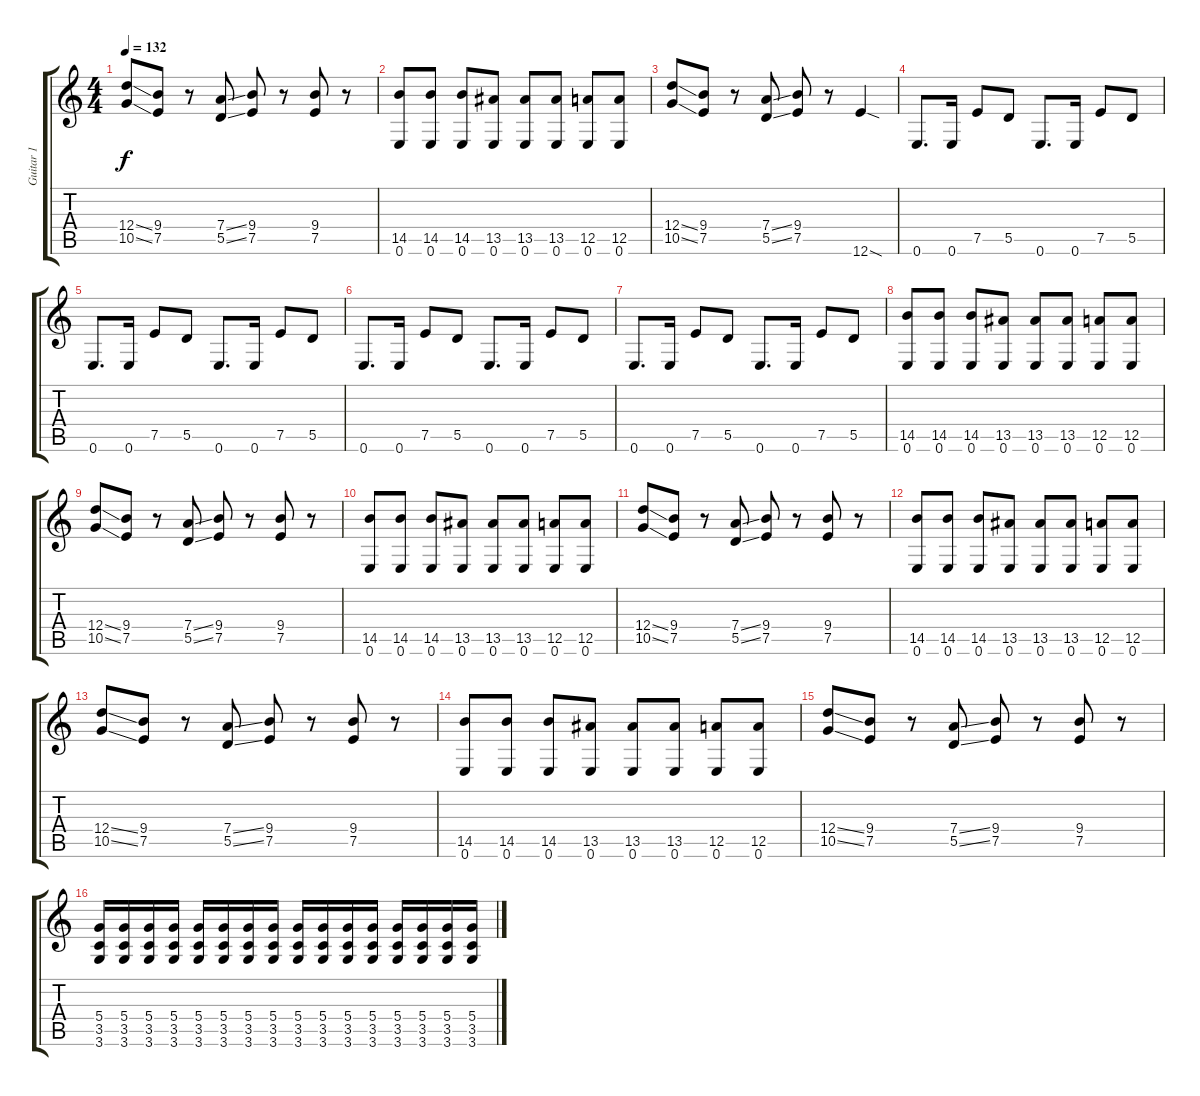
\track ("Guitar 1" "Guitar 1") {instrument distortionguitar}
\staff {score tabs}
\tuning (E4 B3 G3 D3 A2 E2) {hide}
\ts (4 4)
\tempo 132
\clef g2
\ks c
(12.4{ss} 10.5{ss}).8{dy f} (9.4 7.5).8 r.8 (7.4{ss} 5.5{ss}).8 (9.4 7.5).8 r.8 (9.4 7.5).8 r.8 |
(14.5 0.6).8 (14.5 0.6).8 (14.5 0.6).8 (13.5 0.6).8 (13.5 0.6).8 (13.5 0.6).8 (12.5 0.6).8 (12.5 0.6).8 |
(12.4{ss} 10.5{ss}).8 (9.4 7.5).8 r.8 (7.4{ss} 5.5{ss}).8 (9.4 7.5).8 r.8 12.6{sod}.4 |
0.6.8{d} 0.6.16 7.5.8 5.5.8 0.6.8{d} 0.6.16 7.5.8 5.5.8 |
0.6.8{d} 0.6.16 7.5.8 5.5.8 0.6.8{d} 0.6.16 7.5.8 5.5.8 |
0.6.8{d} 0.6.16 7.5.8 5.5.8 0.6.8{d} 0.6.16 7.5.8 5.5.8 |
0.6.8{d} 0.6.16 7.5.8 5.5.8 0.6.8{d} 0.6.16 7.5.8 5.5.8 |
(14.5 0.6).8 (14.5 0.6).8 (14.5 0.6).8 (13.5 0.6).8 (13.5 0.6).8 (13.5 0.6).8 (12.5 0.6).8 (12.5 0.6).8 |
(12.4{ss} 10.5{ss}).8 (9.4 7.5).8 r.8 (7.4{ss} 5.5{ss}).8 (9.4 7.5).8 r.8 (9.4 7.5).8 r.8 |
(14.5 0.6).8 (14.5 0.6).8 (14.5 0.6).8 (13.5 0.6).8 (13.5 0.6).8 (13.5 0.6).8 (12.5 0.6).8 (12.5 0.6).8 |
(12.4{ss} 10.5{ss}).8 (9.4 7.5).8 r.8 (7.4{ss} 5.5{ss}).8 (9.4 7.5).8 r.8 (9.4 7.5).8 r.8 |
(14.5 0.6).8 (14.5 0.6).8 (14.5 0.6).8 (13.5 0.6).8 (13.5 0.6).8 (13.5 0.6).8 (12.5 0.6).8 (12.5 0.6).8 |
(12.4{ss} 10.5{ss}).8 (9.4 7.5).8 r.8 (7.4{ss} 5.5{ss}).8 (9.4 7.5).8 r.8 (9.4 7.5).8 r.8 |
(14.5 0.6).8 (14.5 0.6).8 (14.5 0.6).8 (13.5 0.6).8 (13.5 0.6).8 (13.5 0.6).8 (12.5 0.6).8 (12.5 0.6).8 |
(12.4{ss} 10.5{ss}).8 (9.4 7.5).8 r.8 (7.4{ss} 5.5{ss}).8 (9.4 7.5).8 r.8 (9.4 7.5).8 r.8 |
(5.4 3.5 3.6).16 (5.4 3.5 3.6).16 (5.4 3.5 3.6).16 (5.4 3.5 3.6).16 (5.4 3.5 3.6).16 (5.4 3.5 3.6).16 (5.4 3.5 3.6).16 (5.4 3.5 3.6).16 (5.4 3.5 3.6).16 (5.4 3.5 3.6).16 (5.4 3.5 3.6).16 (5.4 3.5 3.6).16 (5.4 3.5 3.6).16 (5.4 3.5 3.6).16 (5.4 3.5 3.6).16 (5.4 3.5 3.6).16
